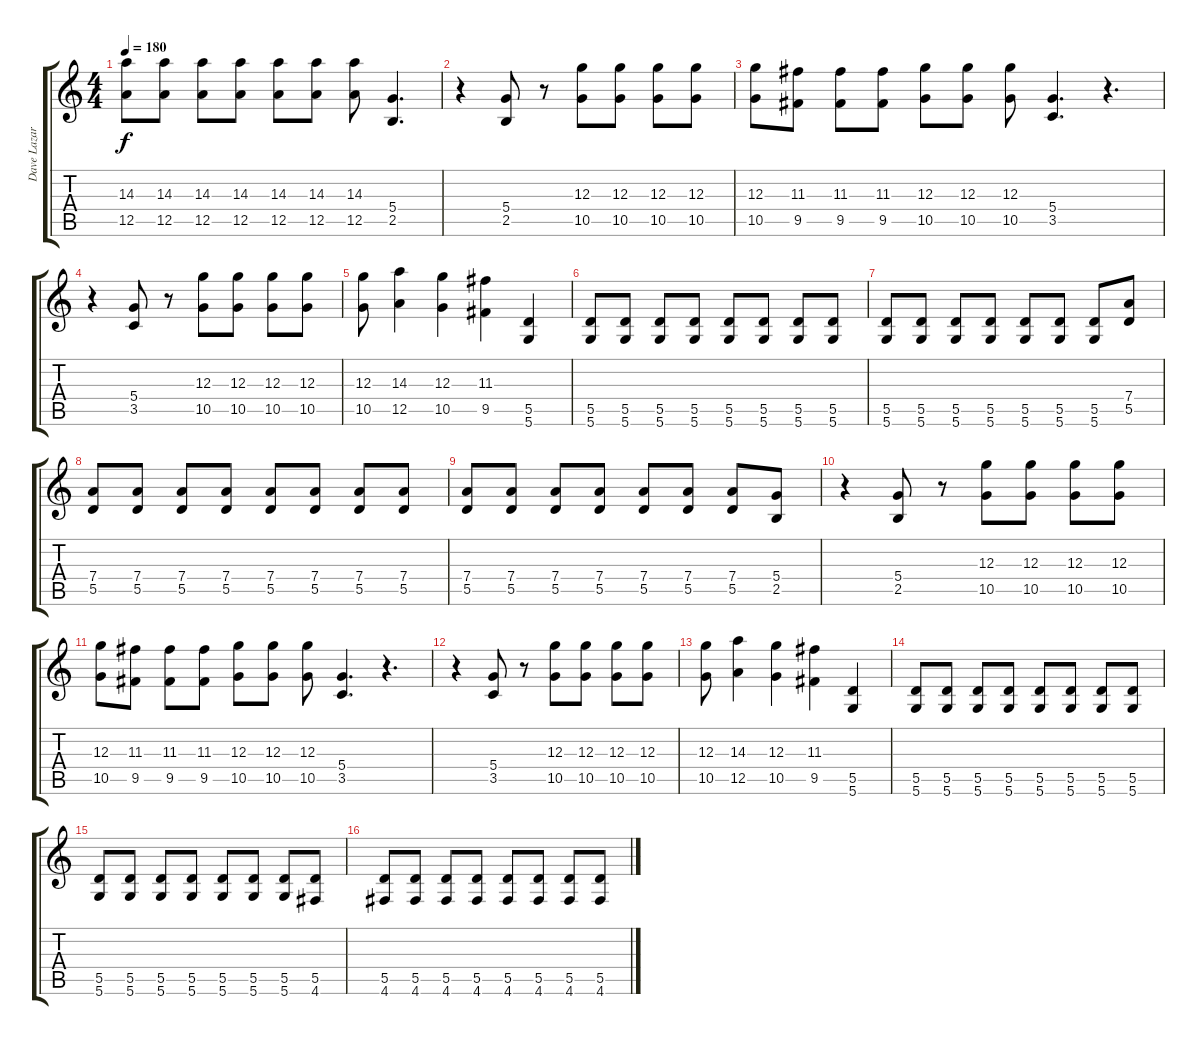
\track ("Dave Lazar (Guitar )" "Dave Lazar") {instrument distortionguitar}
\staff {score tabs}
\tuning (E4 B3 G3 D3 A2 D2) {hide}
\ts (4 4)
\tempo 180
\clef g2
\ks c
(14.3 12.5).8{dy f} (14.3 12.5).8 (14.3 12.5).8 (14.3 12.5).8 (14.3 12.5).8 (14.3 12.5).8 (14.3 12.5).8 (5.4 2.5).4{d} |
r.4 (5.4 2.5).8 r.8 (12.3 10.5).8 (12.3 10.5).8 (12.3 10.5).8 (12.3 10.5).8 |
(12.3 10.5).8 (11.3 9.5).8 (11.3 9.5).8 (11.3 9.5).8 (12.3 10.5).8 (12.3 10.5).8 (12.3 10.5).8 (5.4 3.5).4{d} r.4{d} |
r.4 (5.4 3.5).8 r.8 (12.3 10.5).8 (12.3 10.5).8 (12.3 10.5).8 (12.3 10.5).8 |
(12.3 10.5).8 (14.3 12.5).4 (12.3 10.5).4 (11.3 9.5).4 (5.5 5.6).4 |
(5.5 5.6).8 (5.5 5.6).8 (5.5 5.6).8 (5.5 5.6).8 (5.5 5.6).8 (5.5 5.6).8 (5.5 5.6).8 (5.5 5.6).8 |
(5.5 5.6).8 (5.5 5.6).8 (5.5 5.6).8 (5.5 5.6).8 (5.5 5.6).8 (5.5 5.6).8 (5.5 5.6).8 (7.4 5.5).8 |
(7.4 5.5).8 (7.4 5.5).8 (7.4 5.5).8 (7.4 5.5).8 (7.4 5.5).8 (7.4 5.5).8 (7.4 5.5).8 (7.4 5.5).8 |
(7.4 5.5).8 (7.4 5.5).8 (7.4 5.5).8 (7.4 5.5).8 (7.4 5.5).8 (7.4 5.5).8 (7.4 5.5).8 (5.4 2.5).8 |
r.4 (5.4 2.5).8 r.8 (12.3 10.5).8 (12.3 10.5).8 (12.3 10.5).8 (12.3 10.5).8 |
(12.3 10.5).8 (11.3 9.5).8 (11.3 9.5).8 (11.3 9.5).8 (12.3 10.5).8 (12.3 10.5).8 (12.3 10.5).8 (5.4 3.5).4{d} r.4{d} |
r.4 (5.4 3.5).8 r.8 (12.3 10.5).8 (12.3 10.5).8 (12.3 10.5).8 (12.3 10.5).8 |
(12.3 10.5).8 (14.3 12.5).4 (12.3 10.5).4 (11.3 9.5).4 (5.5 5.6).4 |
(5.5 5.6).8 (5.5 5.6).8 (5.5 5.6).8 (5.5 5.6).8 (5.5 5.6).8 (5.5 5.6).8 (5.5 5.6).8 (5.5 5.6).8 |
(5.5 5.6).8 (5.5 5.6).8 (5.5 5.6).8 (5.5 5.6).8 (5.5 5.6).8 (5.5 5.6).8 (5.5 5.6).8 (5.5 4.6).8 |
(5.5 4.6).8 (5.5 4.6).8 (5.5 4.6).8 (5.5 4.6).8 (5.5 4.6).8 (5.5 4.6).8 (5.5 4.6).8 (5.5 4.6).8
